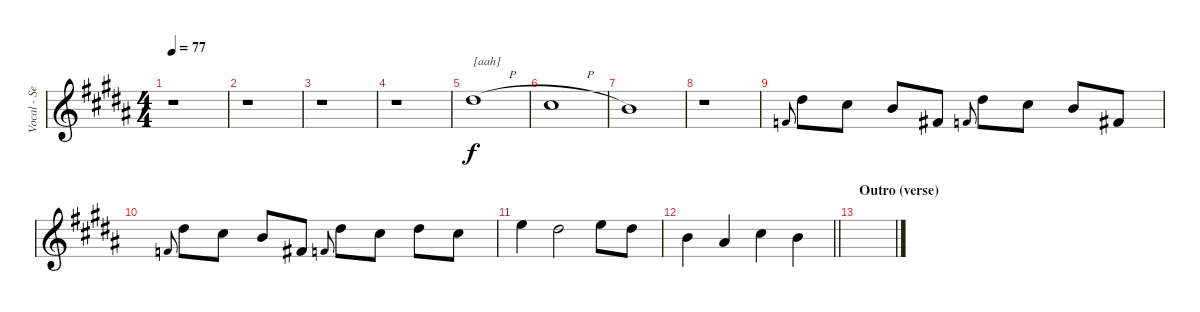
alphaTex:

\track ("Vocal - Serj" "Vocal - Se") {instrument tuba}
\staff {score}
\tuning (D4 Bb3 Gb3 Db3 Ab2 Eb2) {hide}
\ts (4 4)
\tempo 77
\clef g2
\ks g#minor
r.1{dy f} |
r.1 |
r.1 |
r.1 |
13.1{h}.1{txt "[aah]"} |
11.1{h}.1 |
9.1.1 |
r.1 |
3.1.8{gr onbeat} 13.1.8 11.1.8 13.2.8 12.3.8 3.1.8{gr onbeat} 13.1.8 11.1.8 13.2.8 12.3.8 |
3.1.8{gr onbeat} 13.1.8 11.1.8 13.2.8 12.3.8 3.1.8{gr onbeat} 13.1.8 11.1.8 13.1.8 11.1.8 |
14.1.4 13.1.2 14.1.8 13.1.8 |
\barLineRight lightlight
13.2.4 12.2.4 11.1.4 9.1.4 |
\section ("" "Outro (verse)")
